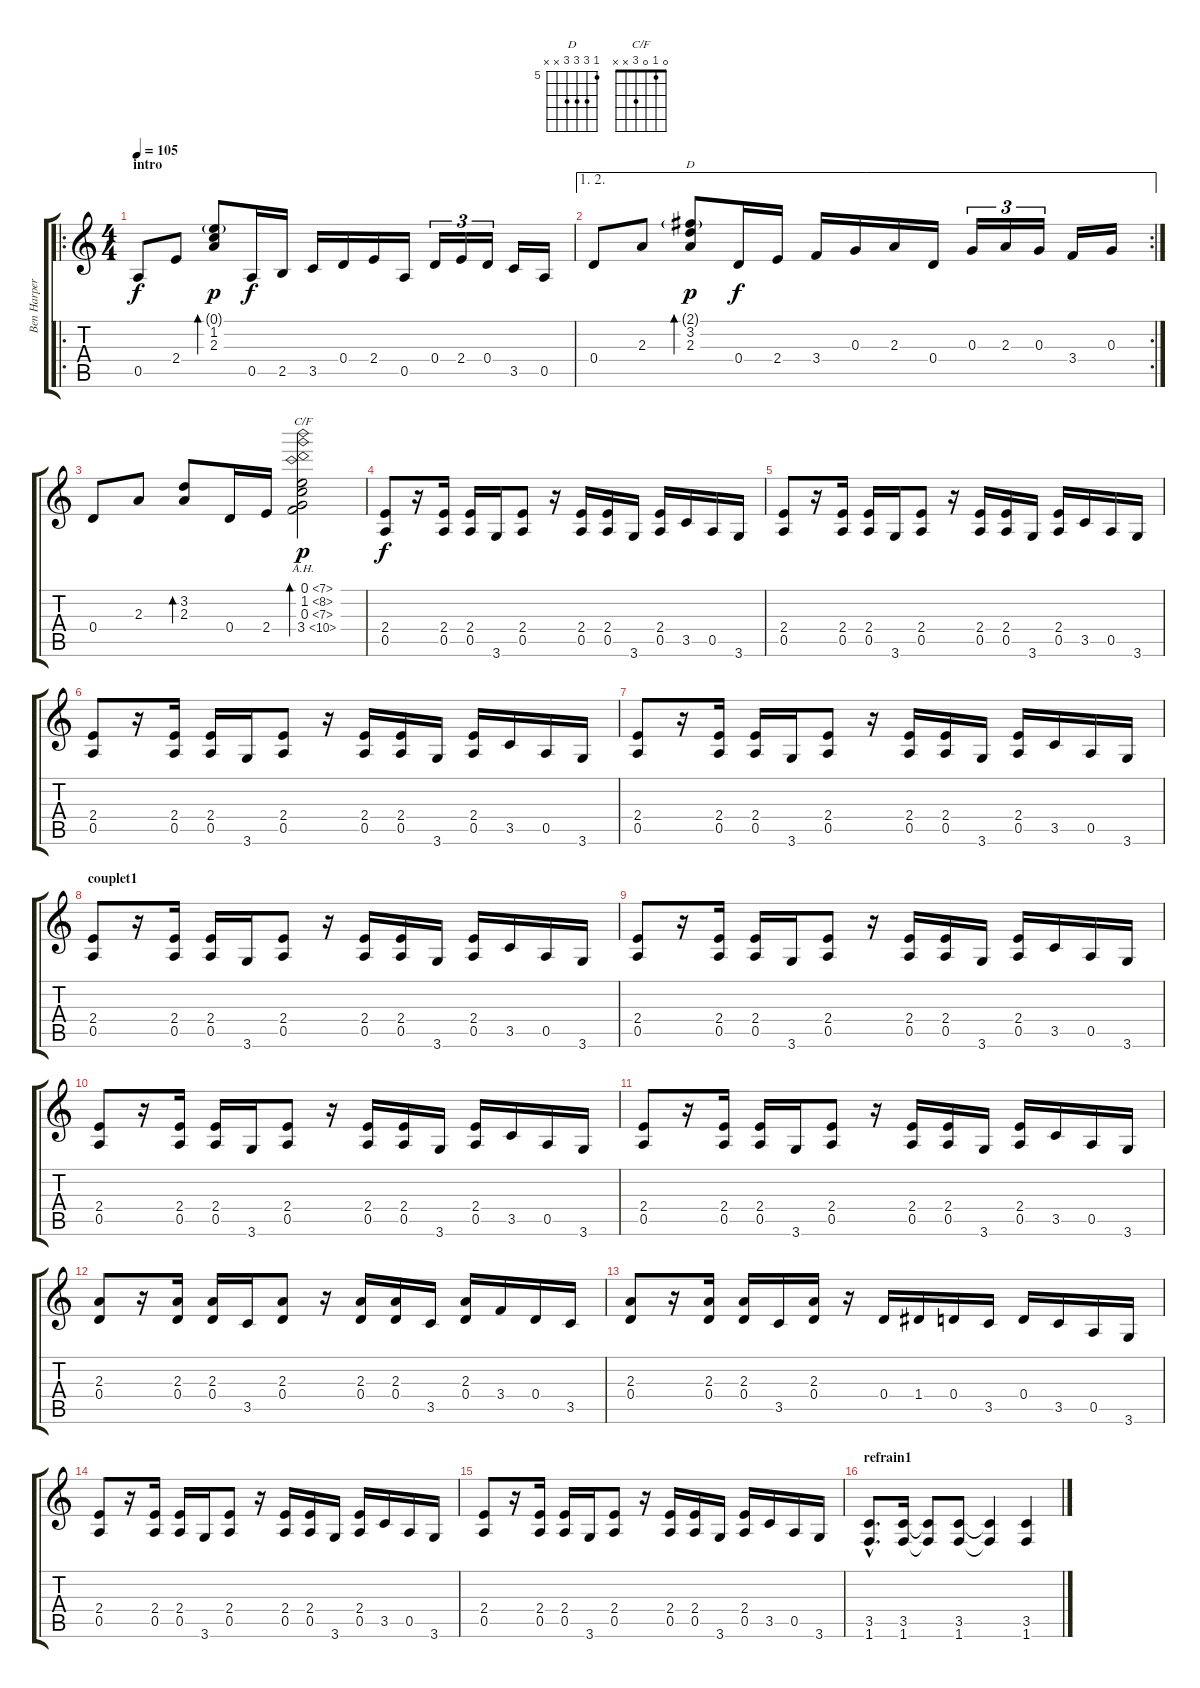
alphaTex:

\track ("Ben Harper (Folk)" "Ben Harper") {instrument distortionguitar}
\staff {score tabs}
\tuning (E4 B3 G3 D3 A2 E2) {hide}
\chord ("D" 5 7 7 7 x x) {firstfret 5}
\chord ("C/F" 0 1 0 3 x x)
\ro
\ts (4 4)
\section ("" "intro")
\tempo 105
\clef g2
\ks c
0.5.8{dy f instrument acousticguitarsteel} 2.4.8 (0.1{g} 1.2 2.3).8{bd 480 dy p} 0.5.16{dy f} 2.5.16 3.5.16 0.4.16 2.4.16 0.5.16 0.4.16{tu (3 2)} 2.4.16{tu (3 2)} 0.4.16{tu (3 2)} 3.5.16 0.5.16 |
\ae (1 2)
\rc 2
0.4.8 2.3.8 (2.1{g} 3.2 2.3).8{bd 480 ch "D" dy p} 0.4.16{dy f} 2.4.16 3.4.16 0.3.16 2.3.16 0.4.16 0.3.16{tu (3 2)} 2.3.16{tu (3 2)} 0.3.16{tu (3 2)} 3.4.16 0.3.16 |
0.4.8 2.3.8 (3.2 2.3).8{bd 480} 0.4.16 2.4.16 (0.1{ah 7} 1.2{ah 7} 0.3{ah 7} 3.4{ah 7}).2{bd 480 ch "C/F" dy p} |
(2.4 0.5).8{dy f instrument distortionguitar} r.16 (2.4 0.5).16 (2.4 0.5).16 3.6.16 (2.4 0.5).8 r.16 (2.4 0.5).16 (2.4 0.5).16 3.6.16 (2.4 0.5).16 3.5.16 0.5.16 3.6.16 |
(2.4 0.5).8 r.16 (2.4 0.5).16 (2.4 0.5).16 3.6.16 (2.4 0.5).8 r.16 (2.4 0.5).16 (2.4 0.5).16 3.6.16 (2.4 0.5).16 3.5.16 0.5.16 3.6.16 |
(2.4 0.5).8 r.16 (2.4 0.5).16 (2.4 0.5).16 3.6.16 (2.4 0.5).8 r.16 (2.4 0.5).16 (2.4 0.5).16 3.6.16 (2.4 0.5).16 3.5.16 0.5.16 3.6.16 |
(2.4 0.5).8 r.16 (2.4 0.5).16 (2.4 0.5).16 3.6.16 (2.4 0.5).8 r.16 (2.4 0.5).16 (2.4 0.5).16 3.6.16 (2.4 0.5).16 3.5.16 0.5.16 3.6.16 |
\section ("" "couplet1")
(2.4 0.5).8 r.16 (2.4 0.5).16 (2.4 0.5).16 3.6.16 (2.4 0.5).8 r.16 (2.4 0.5).16 (2.4 0.5).16 3.6.16 (2.4 0.5).16 3.5.16 0.5.16 3.6.16 |
(2.4 0.5).8 r.16 (2.4 0.5).16 (2.4 0.5).16 3.6.16 (2.4 0.5).8 r.16 (2.4 0.5).16 (2.4 0.5).16 3.6.16 (2.4 0.5).16 3.5.16 0.5.16 3.6.16 |
(2.4 0.5).8 r.16 (2.4 0.5).16 (2.4 0.5).16 3.6.16 (2.4 0.5).8 r.16 (2.4 0.5).16 (2.4 0.5).16 3.6.16 (2.4 0.5).16 3.5.16 0.5.16 3.6.16 |
(2.4 0.5).8 r.16 (2.4 0.5).16 (2.4 0.5).16 3.6.16 (2.4 0.5).8 r.16 (2.4 0.5).16 (2.4 0.5).16 3.6.16 (2.4 0.5).16 3.5.16 0.5.16 3.6.16 |
(2.3 0.4).8 r.16 (2.3 0.4).16 (2.3 0.4).16 3.5.16 (2.3 0.4).8 r.16 (2.3 0.4).16 (2.3 0.4).16 3.5.16 (2.3 0.4).16 3.4.16 0.4.16 3.5.16 |
(2.3 0.4).8 r.16 (2.3 0.4).16 (2.3 0.4).16 3.5.16 (2.3 0.4).16 r.16 0.4.16 1.4.16 0.4.16 3.5.16 0.4.16 3.5.16 0.5.16 3.6.16 |
(2.4 0.5).8 r.16 (2.4 0.5).16 (2.4 0.5).16 3.6.16 (2.4 0.5).8 r.16 (2.4 0.5).16 (2.4 0.5).16 3.6.16 (2.4 0.5).16 3.5.16 0.5.16 3.6.16 |
(2.4 0.5).8 r.16 (2.4 0.5).16 (2.4 0.5).16 3.6.16 (2.4 0.5).8 r.16 (2.4 0.5).16 (2.4 0.5).16 3.6.16 (2.4 0.5).16 3.5.16 0.5.16 3.6.16 |
\section ("" "refrain1")
(3.5{hac} 1.6{hac}).8{d} (3.5 1.6).16 (3.5{t} 1.6{t}).8 (3.5 1.6).8 (3.5{t} 1.6{t}).4 (3.5 1.6).4
